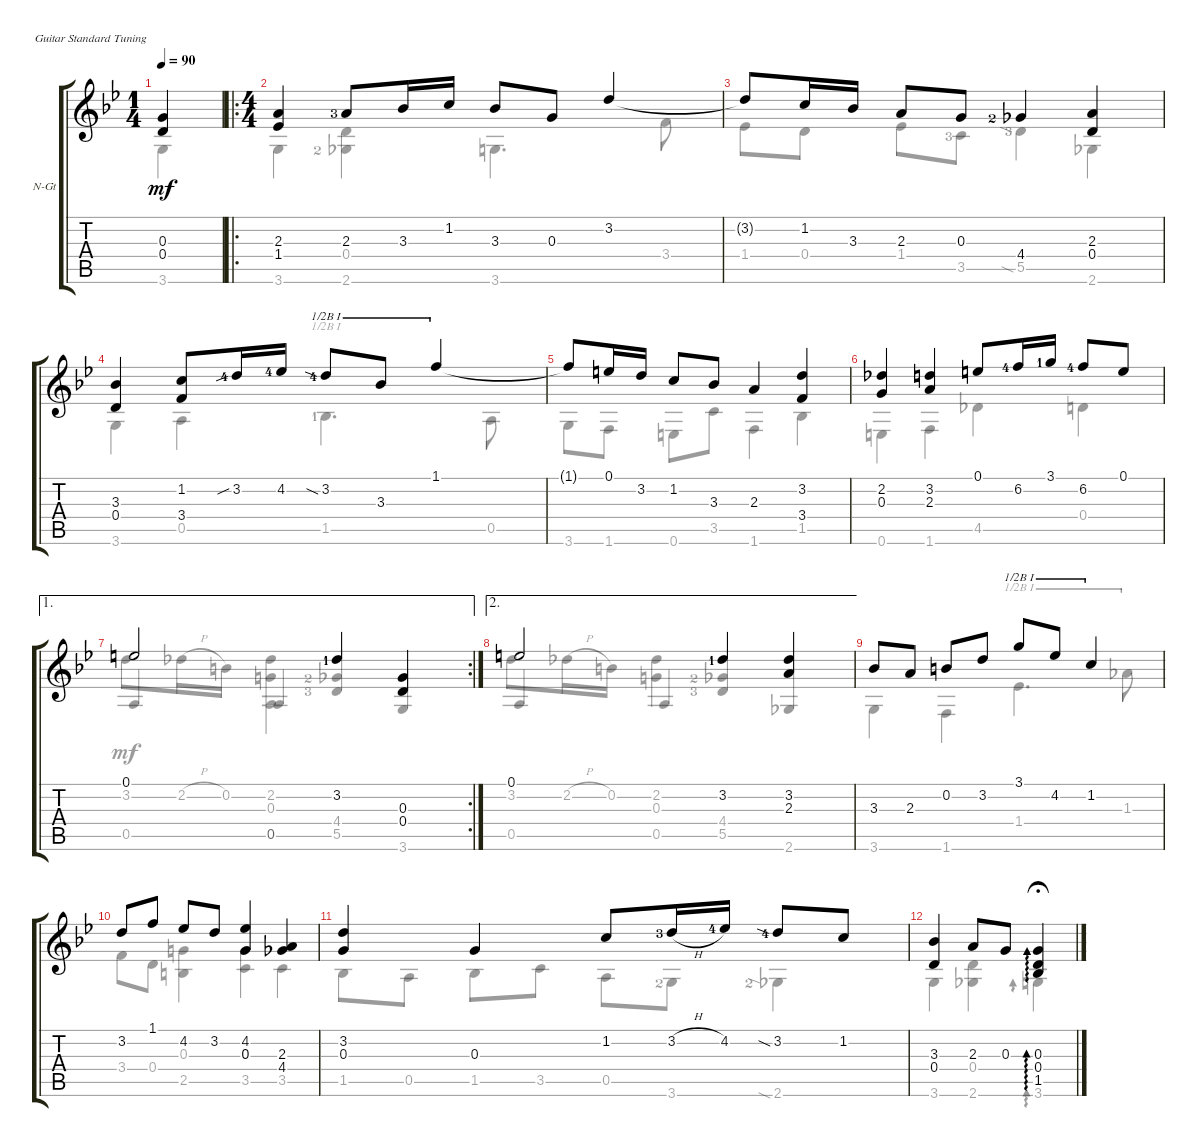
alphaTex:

\defaultSystemsLayout 4
\bracketExtendMode groupsimilarinstruments
\firstSystemTrackNameOrientation horizontal
\otherSystemsTrackNameOrientation horizontal
\track ("Nylon Guitar" "N-Gt") {instrument acousticguitarsteel}
\staff {score tabs}
\tuning (E4 B3 G3 D3 A2 E2)
\voice
\ts (1 4)
\tempo 90
\clef g2
\ks gminor
(0.3 0.4).4{dy mf instrument acousticguitarsteel} |
\ro
\ts (4 4)
(2.3 1.4).4 2.3{lf 4}.8 3.3.16 1.2.16 3.3.8 0.3.8 3.2.4 |
3.2{t}.8 1.2.16 3.3.16 2.3.8 0.3.8 4.4{lf 3}.4 (2.3 0.4).4 |
(3.3 0.4).4 (1.2 3.4).8 3.2{sib lf 5}.16 4.2{lf 5}.16 3.2{sia lf 5}.8{barre (1 half)} 3.3.8{barre (1 half)} 1.1.4{barre (1 half)} |
1.1{t}.8 0.1.16 3.2.16 1.2.8 3.3.8 2.3.4 (3.2 3.4).4 |
(2.2 0.3).4 (3.2 2.3).4 0.1.8 6.2{lf 5}.16 3.1{lf 2}.16 6.2{lf 5}.8 0.1.8 |
\ae 1
\rc 2
0.1.2 3.2{lf 2}.4 (0.3 0.4).4 |
\ae 2
0.1.2 3.2{lf 2}.4 (3.2 2.3).4 |
3.3.8 2.3.8 0.2.8 3.2.8 3.1.8{barre (1 half)} 4.2.8{barre (1 half)} 1.2.4{barre (1 half)} |
3.2.8 1.1.8 4.2.8 3.2.8 (4.2 0.3).4 (2.3 4.4).4 |
(3.2 0.3).4 0.3.4 1.2.8 3.2{h lf 4}.16 4.2{lf 5}.16 3.2{sia lf 5}.8 1.2.8 |
(3.3 0.4).4 2.3.8 0.3.8 (0.3 0.4 1.5).4{ad 0 fermata (medium 0.4)}
\voice
\clef g2
\ottava regular
\simile none
\ks gminor
3.6.4{dy mf} |
3.6.4 (2.6{lf 3} 0.4).4 3.6.4{d} 3.4.8 |
1.4.8 0.4.8 1.4.8 3.5{lf 4}.8 5.5{sia lf 4}.4 2.6.4 |
3.6.4 0.5.4 1.5{lf 2}.4{d barre (1 half)} 0.5.8 |
3.6.8 1.6.8 0.6.8 3.5.8 1.6.4 1.5.4 |
0.6.4 1.6.4 4.5.4 0.4.4 |
0.5.4{beam invert} 0.5.4{beam invert} (5.5{lf 4} 4.4{lf 3}).4{beam invert} 3.6.4{beam invert} |
0.5.4{beam invert} 0.5.4{beam invert} (5.5{lf 4} 4.4{lf 3}).4{beam invert} 2.6.4{beam invert} |
3.6.4 1.6.4 1.4.4{d barre (1 half)} 1.3.8{barre (1 half)} |
3.4.8 0.4.8 (2.5 0.3).4 (0.3 3.5).4 3.5.4 |
1.5.8 0.5.8 1.5.8 3.5.8 0.5.8 3.6{lf 3}.8 2.6{sia lf 3}.4 |
3.6.4 (2.6 0.4).4 3.6.4{ad 0 fermata (medium 0.4)}
\voice
\clef g2
\ottava regular
\simile none
\ks gminor
|
|
|
|
|
|
3.2.8 2.2{h}.16 0.2.16 (2.2 0.3 0.5).4 |
3.2.8 2.2{h}.16 0.2.16 (2.2 0.3).4 |
|
|
|
